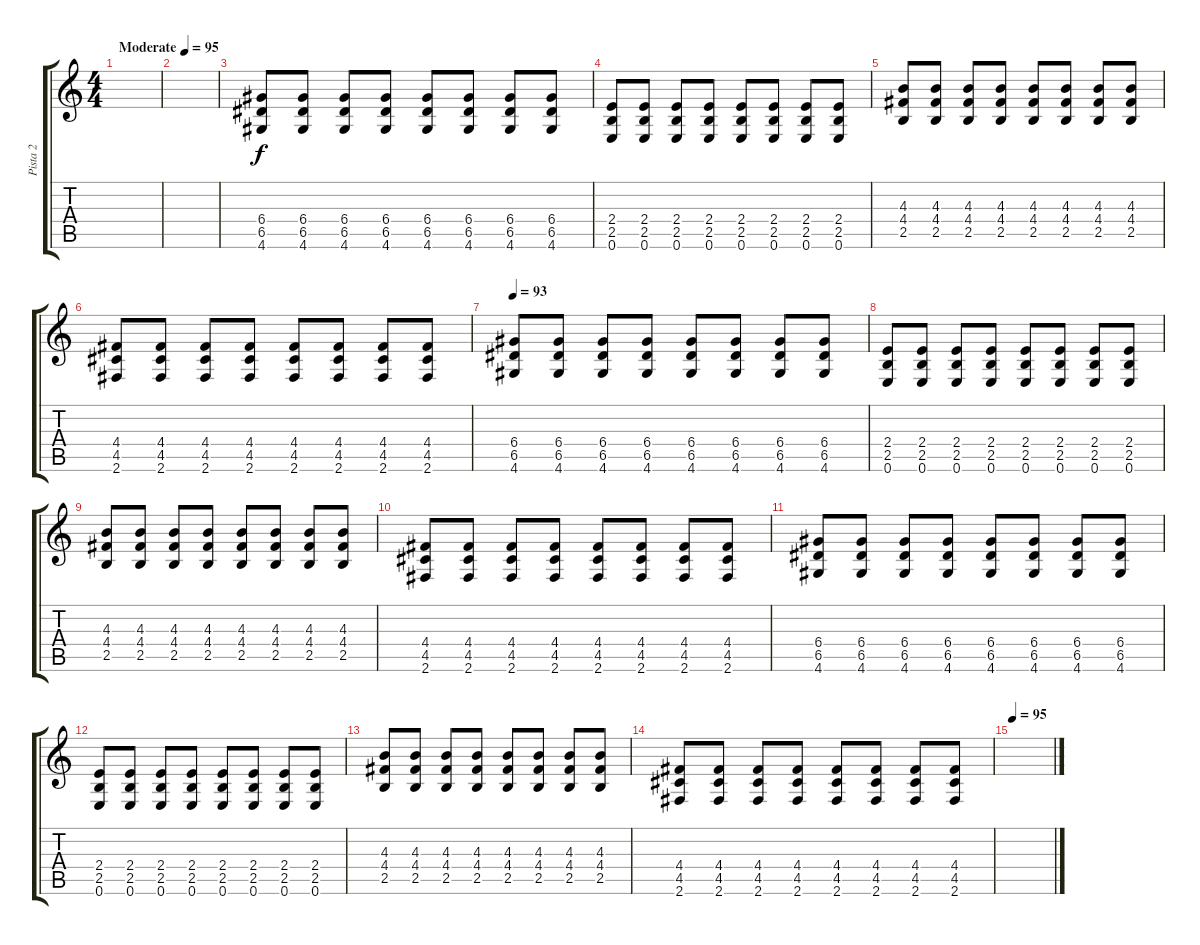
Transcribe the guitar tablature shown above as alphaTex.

\track ("Pista 2" "Pista 2") {instrument acousticguitarsteel}
\staff {score tabs}
\tuning (E4 B3 G3 D3 A2 E2) {hide}
\ts (4 4)
\tempo (95 "Moderate")
\clef g2
\ks c
|
|
(6.4 6.5 4.6).8 (6.4 6.5 4.6).8 (6.4 6.5 4.6).8 (6.4 6.5 4.6).8 (6.4 6.5 4.6).8 (6.4 6.5 4.6).8 (6.4 6.5 4.6).8 (6.4 6.5 4.6).8 |
(2.4 2.5 0.6).8 (2.4 2.5 0.6).8 (2.4 2.5 0.6).8 (2.4 2.5 0.6).8 (2.4 2.5 0.6).8 (2.4 2.5 0.6).8 (2.4 2.5 0.6).8 (2.4 2.5 0.6).8 |
(4.3 4.4 2.5).8 (4.3 4.4 2.5).8 (4.3 4.4 2.5).8 (4.3 4.4 2.5).8 (4.3 4.4 2.5).8 (4.3 4.4 2.5).8 (4.3 4.4 2.5).8 (4.3 4.4 2.5).8 |
(4.4 4.5 2.6).8 (4.4 4.5 2.6).8 (4.4 4.5 2.6).8 (4.4 4.5 2.6).8 (4.4 4.5 2.6).8 (4.4 4.5 2.6).8 (4.4 4.5 2.6).8 (4.4 4.5 2.6).8 |
\tempo 93
(6.4 6.5 4.6).8 (6.4 6.5 4.6).8 (6.4 6.5 4.6).8 (6.4 6.5 4.6).8 (6.4 6.5 4.6).8 (6.4 6.5 4.6).8 (6.4 6.5 4.6).8 (6.4 6.5 4.6).8 |
(2.4 2.5 0.6).8 (2.4 2.5 0.6).8 (2.4 2.5 0.6).8 (2.4 2.5 0.6).8 (2.4 2.5 0.6).8 (2.4 2.5 0.6).8 (2.4 2.5 0.6).8 (2.4 2.5 0.6).8 |
(4.3 4.4 2.5).8 (4.3 4.4 2.5).8 (4.3 4.4 2.5).8 (4.3 4.4 2.5).8 (4.3 4.4 2.5).8 (4.3 4.4 2.5).8 (4.3 4.4 2.5).8 (4.3 4.4 2.5).8 |
(4.4 4.5 2.6).8 (4.4 4.5 2.6).8 (4.4 4.5 2.6).8 (4.4 4.5 2.6).8 (4.4 4.5 2.6).8 (4.4 4.5 2.6).8 (4.4 4.5 2.6).8 (4.4 4.5 2.6).8 |
(6.4 6.5 4.6).8 (6.4 6.5 4.6).8 (6.4 6.5 4.6).8 (6.4 6.5 4.6).8 (6.4 6.5 4.6).8 (6.4 6.5 4.6).8 (6.4 6.5 4.6).8 (6.4 6.5 4.6).8 |
(2.4 2.5 0.6).8 (2.4 2.5 0.6).8 (2.4 2.5 0.6).8 (2.4 2.5 0.6).8 (2.4 2.5 0.6).8 (2.4 2.5 0.6).8 (2.4 2.5 0.6).8 (2.4 2.5 0.6).8 |
(4.3 4.4 2.5).8 (4.3 4.4 2.5).8 (4.3 4.4 2.5).8 (4.3 4.4 2.5).8 (4.3 4.4 2.5).8 (4.3 4.4 2.5).8 (4.3 4.4 2.5).8 (4.3 4.4 2.5).8 |
(4.4 4.5 2.6).8 (4.4 4.5 2.6).8 (4.4 4.5 2.6).8 (4.4 4.5 2.6).8 (4.4 4.5 2.6).8 (4.4 4.5 2.6).8 (4.4 4.5 2.6).8 (4.4 4.5 2.6).8 |
\tempo 95
